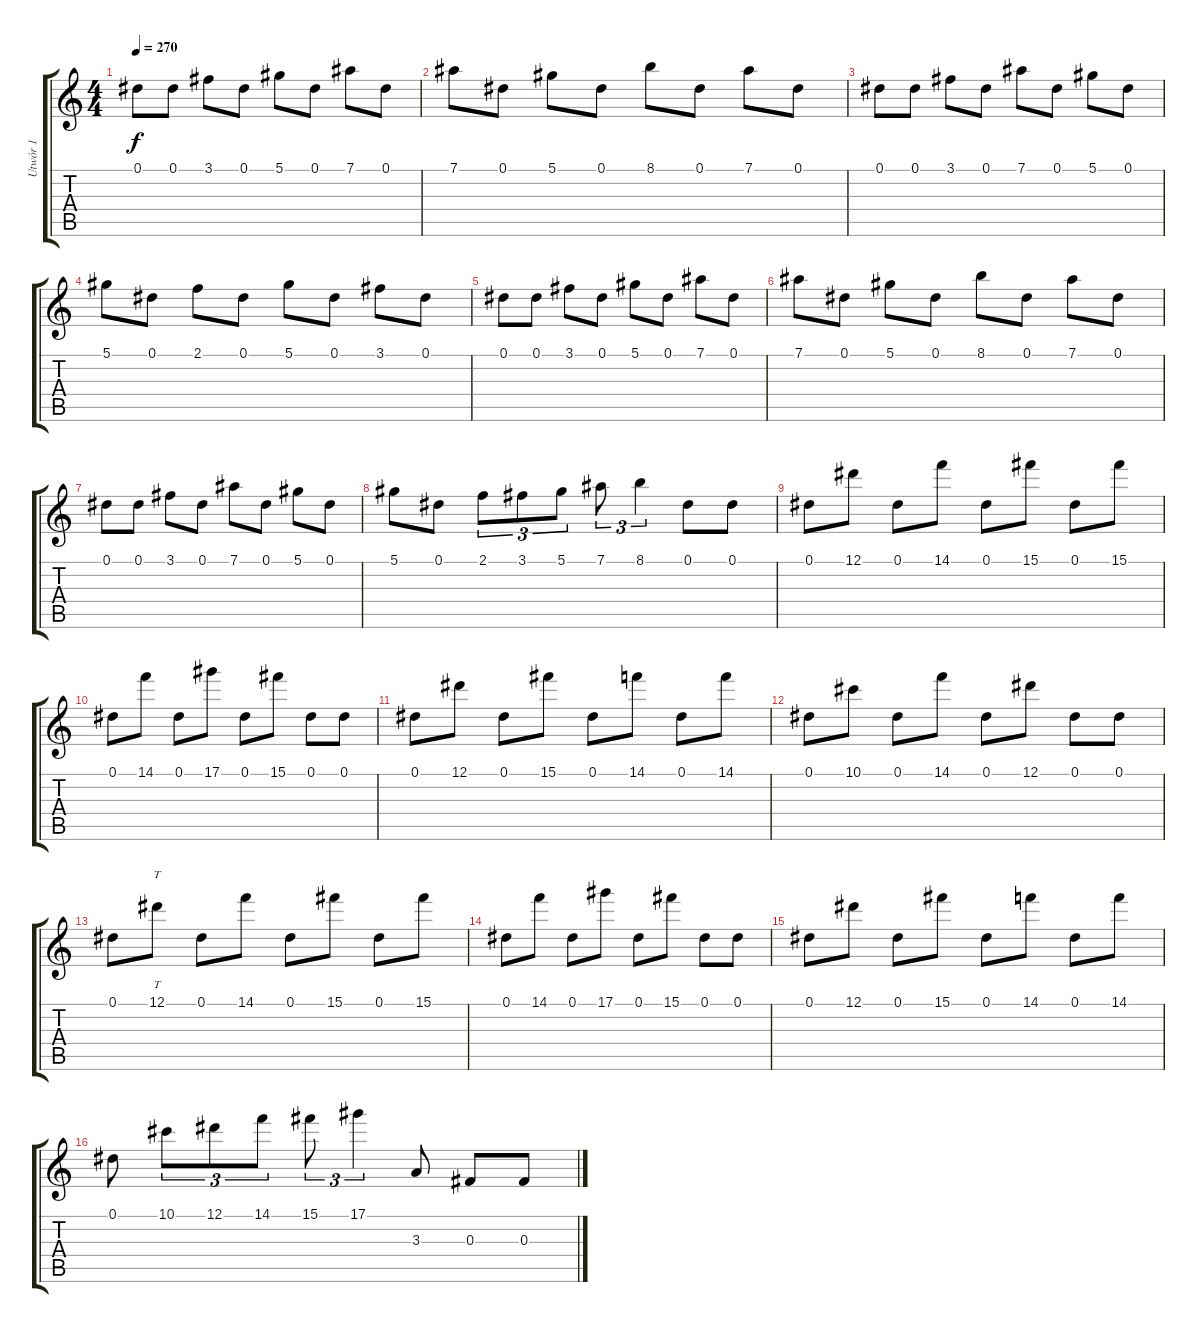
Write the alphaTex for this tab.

\track ("Utwór 1" "Utwór 1") {instrument distortionguitar}
\staff {score tabs}
\tuning (Eb4 Bb3 Gb3 Db3 Ab2 Eb2) {hide}
\ts (4 4)
\tempo 270
\clef g2
\ks c
0.1.8{dy f} 0.1.8 3.1.8 0.1.8 5.1.8 0.1.8 7.1.8 0.1.8 |
7.1.8 0.1.8 5.1.8 0.1.8 8.1.8 0.1.8 7.1.8 0.1.8 |
0.1.8 0.1.8 3.1.8 0.1.8 7.1.8 0.1.8 5.1.8 0.1.8 |
5.1.8 0.1.8 2.1.8 0.1.8 5.1.8 0.1.8 3.1.8 0.1.8 |
0.1.8 0.1.8 3.1.8 0.1.8 5.1.8 0.1.8 7.1.8 0.1.8 |
7.1.8 0.1.8 5.1.8 0.1.8 8.1.8 0.1.8 7.1.8 0.1.8 |
0.1.8 0.1.8 3.1.8 0.1.8 7.1.8 0.1.8 5.1.8 0.1.8 |
5.1.8 0.1.8 2.1.8{tu (3 2)} 3.1.8{tu (3 2)} 5.1.8{tu (3 2)} 7.1.8{tu (3 2)} 8.1.4{tu (3 2)} 0.1.8 0.1.8 |
0.1.8 12.1.8 0.1.8 14.1.8 0.1.8 15.1.8 0.1.8 15.1.8 |
0.1.8 14.1.8 0.1.8 17.1.8 0.1.8 15.1.8 0.1.8 0.1.8 |
0.1.8 12.1.8 0.1.8 15.1.8 0.1.8 14.1.8 0.1.8 14.1.8 |
0.1.8 10.1.8 0.1.8 14.1.8 0.1.8 12.1.8 0.1.8 0.1.8 |
0.1.8 12.1.8{tt} 0.1.8 14.1.8 0.1.8 15.1.8 0.1.8 15.1.8 |
0.1.8 14.1.8 0.1.8 17.1.8 0.1.8 15.1.8 0.1.8 0.1.8 |
0.1.8 12.1.8 0.1.8 15.1.8 0.1.8 14.1.8 0.1.8 14.1.8 |
0.1.8 10.1.8{tu (3 2)} 12.1.8{tu (3 2)} 14.1.8{tu (3 2)} 15.1.8{tu (3 2)} 17.1.4{tu (3 2)} 3.3.8 0.3.8 0.3.8
